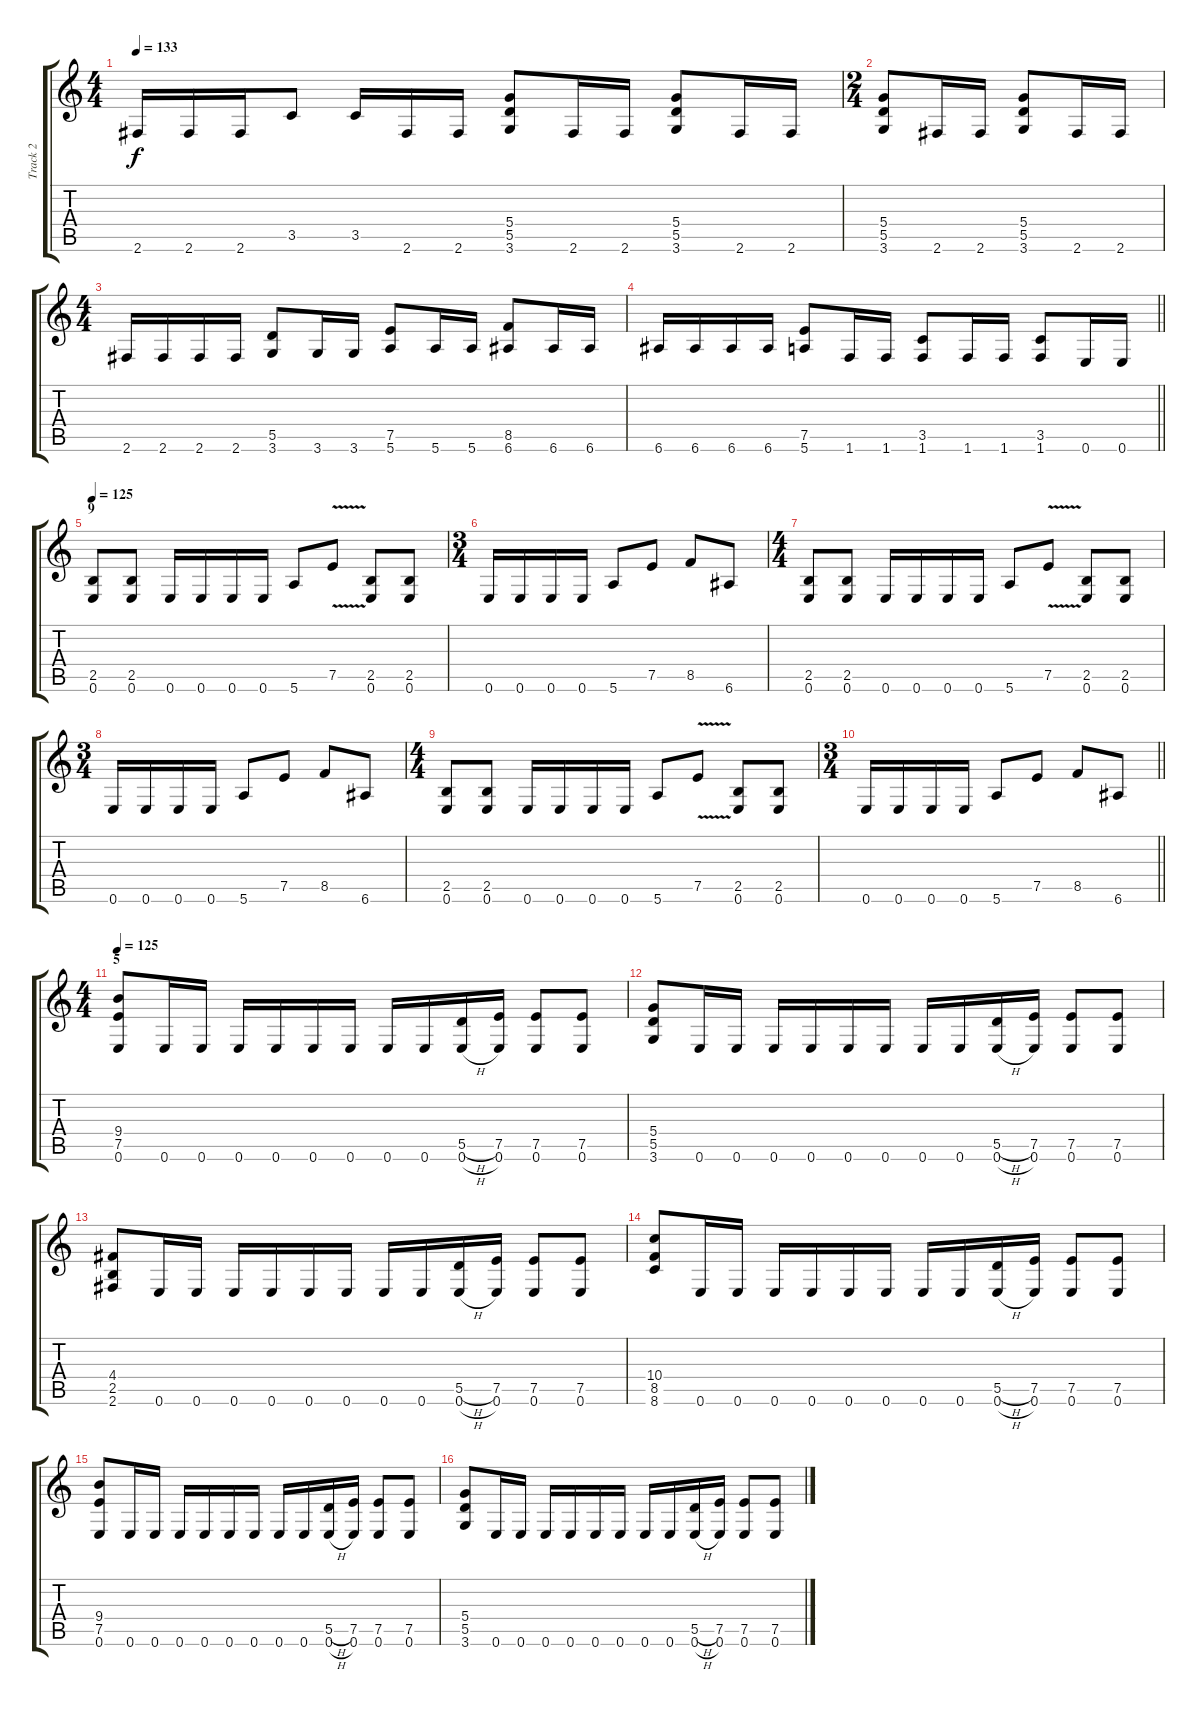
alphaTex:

\track ("Track 2" "Track 2") {instrument distortionguitar}
\staff {score tabs}
\tuning (E4 B3 G3 D3 A2 E2) {hide}
\ts (4 4)
\tempo 133
\clef g2
\ks c
2.6.16{dy f} 2.6.16 2.6.16 3.5.8 3.5.16 2.6.16 2.6.16 (5.4 5.5 3.6).8 2.6.16 2.6.16 (5.4 5.5 3.6).8 2.6.16 2.6.16 |
\ts (2 4)
(5.4 5.5 3.6).8 2.6.16 2.6.16 (5.4 5.5 3.6).8 2.6.16 2.6.16 |
\ts (4 4)
2.6.16 2.6.16 2.6.16 2.6.16 (5.5 3.6).8 3.6.16 3.6.16 (7.5 5.6).8 5.6.16 5.6.16 (8.5 6.6).8 6.6.16 6.6.16 |
\barLineRight lightlight
6.6.16 6.6.16 6.6.16 6.6.16 (7.5 5.6).8 1.6.16 1.6.16 (3.5 1.6).8 1.6.16 1.6.16 (3.5 1.6).8 0.6.16 0.6.16 |
\section ("" "9")
\tempo 125
(2.5 0.6).8 (2.5 0.6).8 0.6.16 0.6.16 0.6.16 0.6.16 5.6.8 7.5{v}.8 (2.5 0.6).8 (2.5 0.6).8 |
\ts (3 4)
0.6.16 0.6.16 0.6.16 0.6.16 5.6.8 7.5.8 8.5.8 6.6.8 |
\ts (4 4)
(2.5 0.6).8 (2.5 0.6).8 0.6.16 0.6.16 0.6.16 0.6.16 5.6.8 7.5{v}.8 (2.5 0.6).8 (2.5 0.6).8 |
\ts (3 4)
0.6.16 0.6.16 0.6.16 0.6.16 5.6.8 7.5.8 8.5.8 6.6.8 |
\ts (4 4)
(2.5 0.6).8 (2.5 0.6).8 0.6.16 0.6.16 0.6.16 0.6.16 5.6.8 7.5{v}.8 (2.5 0.6).8 (2.5 0.6).8 |
\ts (3 4)
\barLineRight lightlight
0.6.16 0.6.16 0.6.16 0.6.16 5.6.8 7.5.8 8.5.8 6.6.8 |
\ts (4 4)
\section ("" "5")
\tempo 125
(9.4 7.5 0.6).8 0.6.16 0.6.16 0.6.16 0.6.16 0.6.16 0.6.16 0.6.16 0.6.16 (5.5{h} 0.6{h}).16 (7.5 0.6).16 (7.5 0.6).8 (7.5 0.6).8 |
(5.4 5.5 3.6).8 0.6.16 0.6.16 0.6.16 0.6.16 0.6.16 0.6.16 0.6.16 0.6.16 (5.5{h} 0.6{h}).16 (7.5 0.6).16 (7.5 0.6).8 (7.5 0.6).8 |
(4.4 2.5 2.6).8 0.6.16 0.6.16 0.6.16 0.6.16 0.6.16 0.6.16 0.6.16 0.6.16 (5.5{h} 0.6{h}).16 (7.5 0.6).16 (7.5 0.6).8 (7.5 0.6).8 |
(10.4 8.5 8.6).8 0.6.16 0.6.16 0.6.16 0.6.16 0.6.16 0.6.16 0.6.16 0.6.16 (5.5{h} 0.6{h}).16 (7.5 0.6).16 (7.5 0.6).8 (7.5 0.6).8 |
(9.4 7.5 0.6).8 0.6.16 0.6.16 0.6.16 0.6.16 0.6.16 0.6.16 0.6.16 0.6.16 (5.5{h} 0.6{h}).16 (7.5 0.6).16 (7.5 0.6).8 (7.5 0.6).8 |
(5.4 5.5 3.6).8 0.6.16 0.6.16 0.6.16 0.6.16 0.6.16 0.6.16 0.6.16 0.6.16 (5.5{h} 0.6{h}).16 (7.5 0.6).16 (7.5 0.6).8 (7.5 0.6).8
